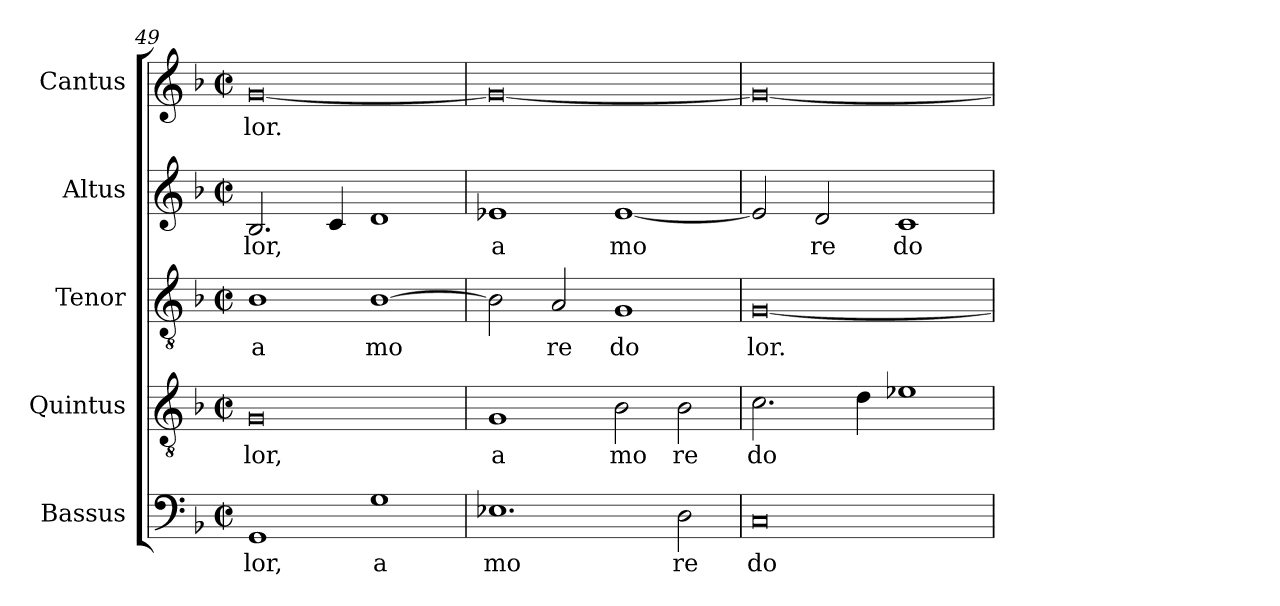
**kern	**text	**kern	**text	**kern	**text	**kern	**text	**kern	**text
*part5	*part5	*part4	*part4	*part3	*part3	*part2	*part2	*part1	*part1
*staff5	*staff5	*staff4	*staff4	*staff3	*staff3	*staff2	*staff2	*staff1	*staff1
*I"Bassus	*	*I"Quintus	*	*I"Tenor	*	*I"Altus	*	*I"Cantus	*
*clefF4	*	*clefGv2	*	*clefGv2	*	*clefG2	*	*clefG2	*
*k[b-]	*	*k[b-]	*	*k[b-]	*	*k[b-]	*	*k[b-]	*
*F:	*	*F:	*	*F:	*	*F:	*	*F:	*
*M2/2	*	*M2/2	*	*M2/2	*	*M2/2	*	*M2/2	*
*met(c|)	*	*met(c|)	*	*met(c|)	*	*met(c|)	*	*met(c|)	*
=49	=49	=49	=49	=49	=49	=49	=49	=49	=49
!	!LO:LY:b	!	!LO:LY:b:cj	!	!LO:LY:b	!	!LO:LY:b	!	!LO:LY:b
1GG	lor,	0G	lor,	1B-	a	2.B-/	lor,	[<0g	lor.
!	!	!	!	!	!	!	!LO:LY:b	!	!
.	.	.	.	.	.	4c/	.	.	.
!	!LO:LY:b	!	!	!	!LO:LY:b	!	!LO:LY:b	!	!
1G	a	.	.	[>1B-	mo	1d	.	.	.
=50	=50	=50	=50	=50	=50	=50	=50	=50	=50
!	!LO:LY:b	!	!LO:LY:b:cj	!	!LO:LY:b	!	!LO:LY:b	!	!LO:LY:b
1.E-X	mo	1G	a	2B-\]	.	1e-X	a	0g_<	.
!	!	!	!	!	!LO:LY:b	!	!	!	!
.	.	.	.	2A/	re	.	.	.	.
!	!	!	!LO:LY:b:cj	!	!LO:LY:b	!	!LO:LY:b	!	!
.	.	2B-\	mo	1G	do	[<1e-	mo	.	.
!	!LO:LY:b	!	!LO:LY:b:cj	!	!	!	!	!	!
2D\	re	2B-\	re	.	.	.	.	.	.
=51	=51	=51	=51	=51	=51	=51	=51	=51	=51
!	!LO:LY:b	!	!LO:LY:b:cj	!	!LO:LY:b	!	!LO:LY:b	!	!LO:LY:b
0C	do	2.c\	do	[<0G	lor.	2e-/]	.	0g_<	.
!	!	!	!	!	!	!	!LO:LY:b	!	!
.	.	.	.	.	.	2d/	re	.	.
!	!	!	!LO:LY:b:cj	!	!	!	!	!	!
.	.	4d\	.	.	.	.	.	.	.
!	!	!	!LO:LY:b:cj	!	!	!	!LO:LY:b	!	!
.	.	1e-X	.	.	.	1c	do	.	.
=	=	=	=	=	=	=	=	=	=
*-	*-	*-	*-	*-	*-	*-	*-	*-	*-
